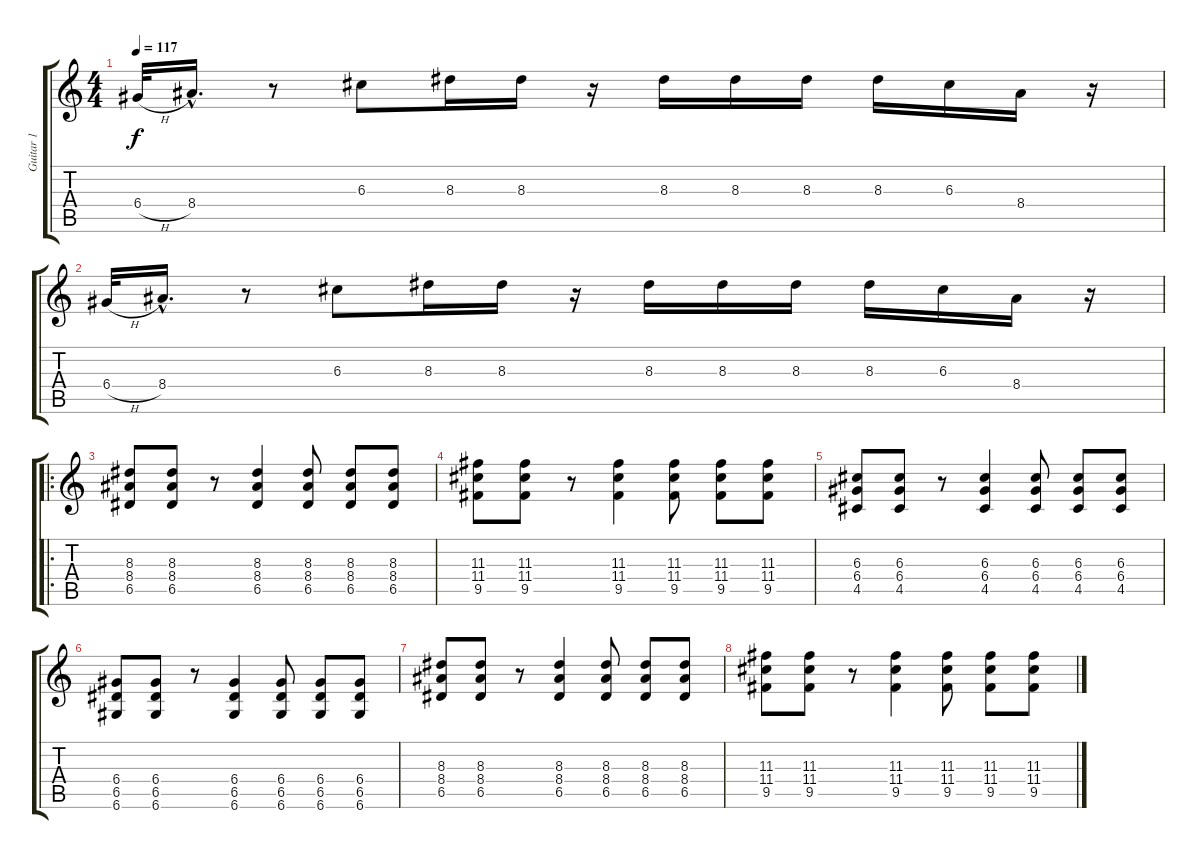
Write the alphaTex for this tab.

\track ("Guitar 1" "Guitar 1") {instrument distortionguitar}
\staff {score tabs}
\tuning (E4 B3 G3 D3 A2 D2) {hide}
\ts (4 4)
\tempo 117
\clef g2
\ks c
6.4{h}.32{dy f} 8.4{hac}.16{d} r.8 6.3.8 8.3.16 8.3.16 r.16 8.3.16 8.3.16 8.3.16 8.3.16 6.3.16 8.4.16 r.16 |
6.4{h}.32 8.4{hac}.16{d} r.8 6.3.8 8.3.16 8.3.16 r.16 8.3.16 8.3.16 8.3.16 8.3.16 6.3.16 8.4.16 r.16 |
\ro
(8.3 8.4 6.5).8 (8.3 8.4 6.5).8 r.8 (8.3 8.4 6.5).4 (8.3 8.4 6.5).8 (8.3 8.4 6.5).8 (8.3 8.4 6.5).8 |
(11.3 11.4 9.5).8 (11.3 11.4 9.5).8 r.8 (11.3 11.4 9.5).4 (11.3 11.4 9.5).8 (11.3 11.4 9.5).8 (11.3 11.4 9.5).8 |
(6.3 6.4 4.5).8 (6.3 6.4 4.5).8 r.8 (6.3 6.4 4.5).4 (6.3 6.4 4.5).8 (6.3 6.4 4.5).8 (6.3 6.4 4.5).8 |
(6.4 6.5 6.6).8 (6.4 6.5 6.6).8 r.8 (6.4 6.5 6.6).4 (6.4 6.5 6.6).8 (6.4 6.5 6.6).8 (6.4 6.5 6.6).8 |
(8.3 8.4 6.5).8 (8.3 8.4 6.5).8 r.8 (8.3 8.4 6.5).4 (8.3 8.4 6.5).8 (8.3 8.4 6.5).8 (8.3 8.4 6.5).8 |
(11.3 11.4 9.5).8 (11.3 11.4 9.5).8 r.8 (11.3 11.4 9.5).4 (11.3 11.4 9.5).8 (11.3 11.4 9.5).8 (11.3 11.4 9.5).8
